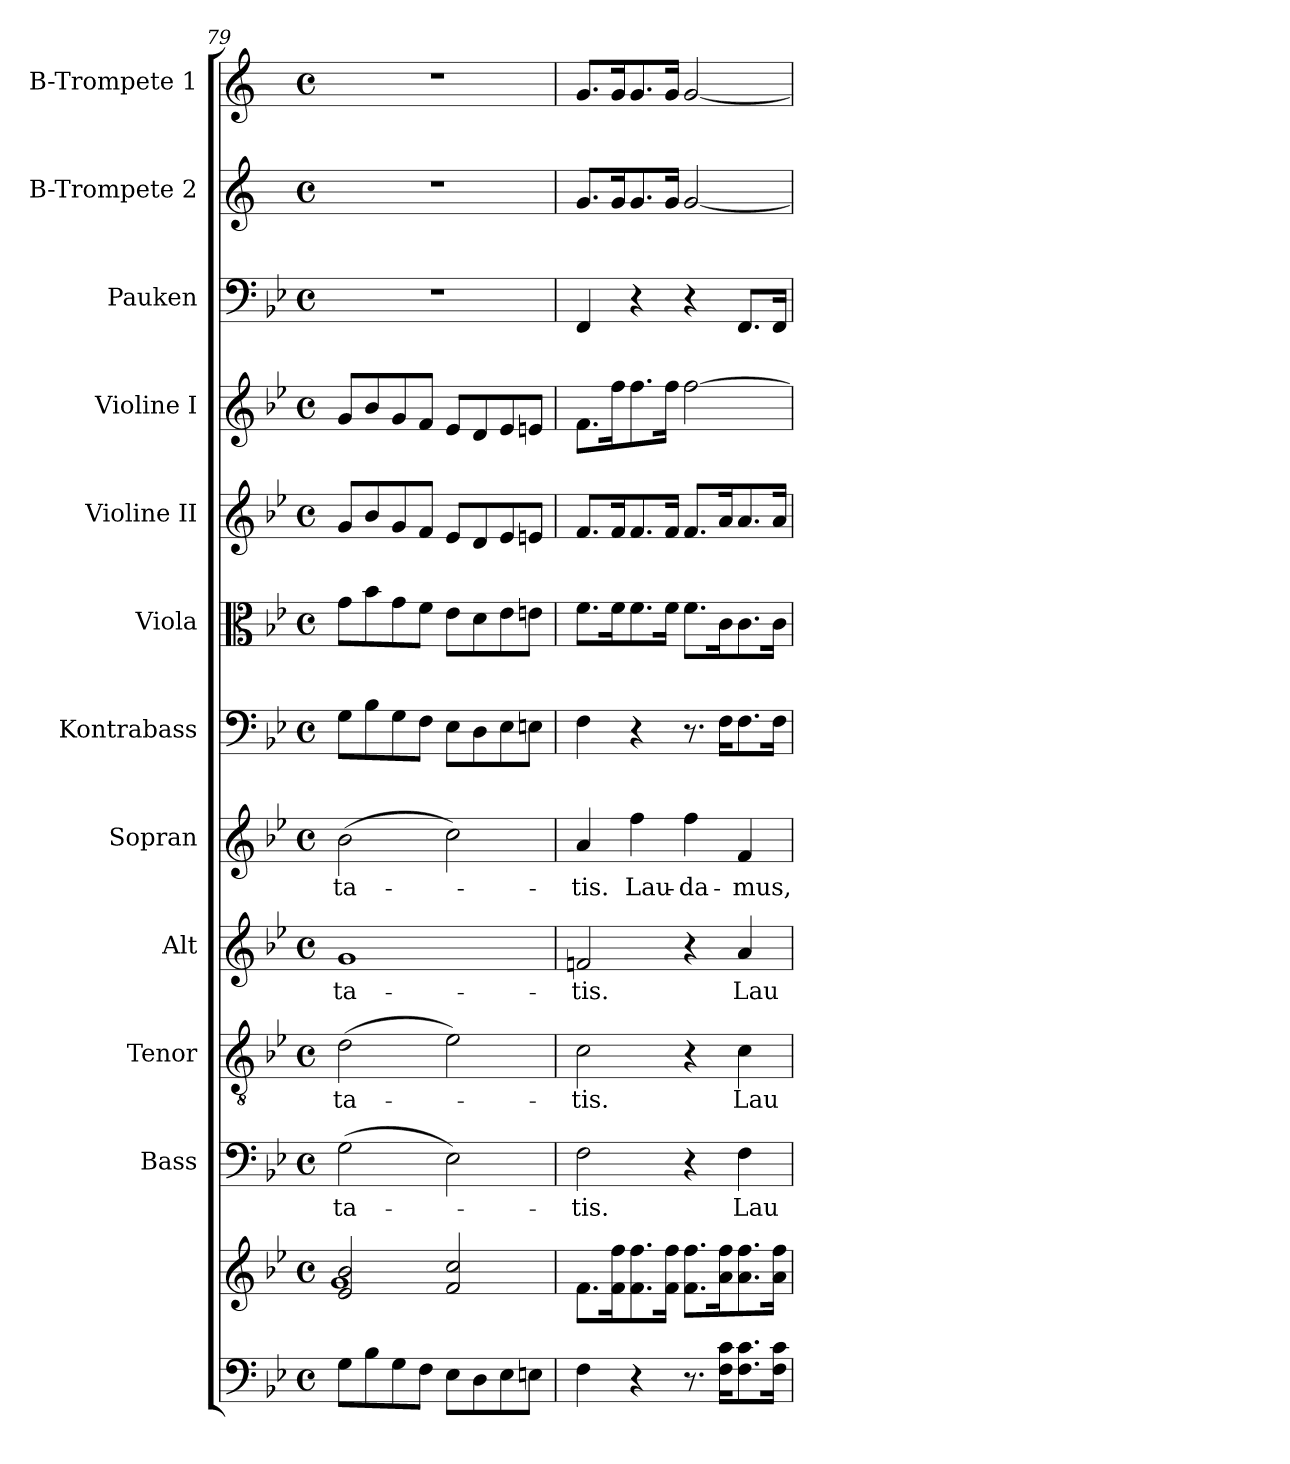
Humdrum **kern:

**kern	**kern	**kern	**text	**kern	**text	**kern	**text	**kern	**text	**kern	**kern	**kern	**kern	**kern	**kern	**kern
*part12	*part12	*part11	*part11	*part10	*part10	*part9	*part9	*part8	*part8	*part7	*part6	*part5	*part4	*part3	*part2	*part1
*staff13	*staff12	*staff11	*staff11	*staff10	*staff10	*staff9	*staff9	*staff8	*staff8	*staff7	*staff6	*staff5	*staff4	*staff3	*staff2	*staff1
*	*	*I"Bass	*	*I"Tenor	*	*I"Alt	*	*I"Sopran	*	*I"Kontrabass	*I"Viola	*I"Violine II	*I"Violine I	*I"Pauken	*I"B-Trompete 2	*I"B-Trompete 1
*	*	*I'B.	*	*I'T.	*	*I'A.	*	*I'S.	*	*I'Kb.	*I'Vla.	*I'Vl. II	*I'Vl. I	*I'Pk.	*I'B Trp. 2	*I'B Trp. 1
*clefF4	*clefG2	*clefF4	*	*clefGv2	*	*clefG2	*	*clefG2	*	*clefF4	*clefC3	*clefG2	*clefG2	*clefF4	*clefG2	*clefG2
*	*	*	*	*	*	*	*	*	*	*ITrd7c12	*	*	*	*	*ITrd1c2	*ITrd1c2
*k[b-e-]	*k[b-e-]	*k[b-e-]	*	*k[b-e-]	*	*k[b-e-]	*	*k[b-e-]	*	*k[b-e-]	*k[b-e-]	*k[b-e-]	*k[b-e-]	*k[b-e-]	*k[b-e-]	*k[b-e-]
*B-:	*B-:	*B-:	*	*B-:	*	*B-:	*	*B-:	*	*B-:	*B-:	*B-:	*B-:	*B-:	*B-:	*B-:
*M4/4	*M4/4	*M4/4	*	*M4/4	*	*M4/4	*	*M4/4	*	*M4/4	*M4/4	*M4/4	*M4/4	*M4/4	*M4/4	*M4/4
*met(c)	*met(c)	*met(c)	*	*met(c)	*	*met(c)	*	*met(c)	*	*met(c)	*met(c)	*met(c)	*met(c)	*met(c)	*met(c)	*met(c)
=79	=79	=79	=79	=79	=79	=79	=79	=79	=79	=79	=79	=79	=79	=79	=79	=79
*	*^	*	*	*	*	*	*	*	*	*	*	*	*	*	*	*
!	!	!	!	!LO:LY:b	!	!LO:LY:b	!	!LO:LY:b	!	!LO:LY:b	!	!	!	!	!	!	!
8G\L	2e-/ 2b-/	1g	(>2G\	-ta-	(>2d\	-ta-	1g	-ta-	(>2b-\	-ta-	8GG\L	8g\L	8g/L	8g/L	1r	1r	1r
8B-\	.	.	.	.	.	.	.	.	.	.	8BB-\	8b-\	8b-/	8b-/	.	.	.
8G\	.	.	.	.	.	.	.	.	.	.	8GG\	8g\	8g/	8g/	.	.	.
8F\J	.	.	.	.	.	.	.	.	.	.	8FF\J	8f\J	8f/J	8f/J	.	.	.
8E-\L	2f/ 2cc/	.	2E-\)	.	2e-\)	.	.	.	2cc\)	.	8EE-\L	8e-\L	8e-/L	8e-/L	.	.	.
8D\	.	.	.	.	.	.	.	.	.	.	8DD\	8d\	8d/	8d/	.	.	.
8E-\	.	.	.	.	.	.	.	.	.	.	8EE-\	8e-\	8e-/	8e-/	.	.	.
8En\J	.	.	.	.	.	.	.	.	.	.	8EEn\J	8en\J	8en/J	8en/J	.	.	.
*	*v	*v	*	*	*	*	*	*	*	*	*	*	*	*	*	*	*
!!LO:PB:g=z
=80	=80	=80	=80	=80	=80	=80	=80	=80	=80	=80	=80	=80	=80	=80	=80	=80
!	!	!	!LO:LY:b	!	!LO:LY:b	!	!LO:LY:b	!	!LO:LY:b	!	!	!	!	!	!	!
4F\	8.f\L	2F\	-tis.	2c\	-tis.	2fn/	-tis.	4a/	-tis.	4FF\	8.f\L	8.f/L	8.f\L	4FF/	8.f/L	8.f/L
.	16f\ 16ff\k	.	.	.	.	.	.	.	.	.	16f\k	16f/k	16ff\k	.	16f/k	16f/k
!	!	!	!	!	!	!	!	!	!LO:LY:b	!	!	!	!	!	!	!
4r	8.f\ 8.ff\	.	.	.	.	.	.	4ff\	Lau-	4r	8.f\	8.f/	8.ff\	4r	8.f/	8.f/
.	16f\ 16ff\Jk	.	.	.	.	.	.	.	.	.	16f\Jk	16f/Jk	16ff\Jk	.	16f/Jk	16f/Jk
!	!	!	!	!	!	!	!	!	!LO:LY:b	!	!	!	!	!	!	!
8.r	8.f\ 8.ff\L	4r	.	4r	.	4r	.	4ff\	-da-	8.r	8.f\L	8.f/L	[2ff\	4r	[2f/	[2f/
16F\ 16c\KL	16a\ 16ff\k	.	.	.	.	.	.	.	.	16FF\KL	16c\k	16a/k	.	.	.	.
!	!	!	!LO:LY:b	!	!LO:LY:b	!	!LO:LY:b	!	!LO:LY:b	!	!	!	!	!	!	!
8.F\ 8.c\	8.a\ 8.ff\	4F\	Lau-	4c\	Lau-	4a/	Lau-	4f/	-mus,	8.FF\	8.c\	8.a/	.	8.FF/L	.	.
16F\ 16c\Jk	16a\ 16ff\Jk	.	.	.	.	.	.	.	.	16FF\Jk	16c\Jk	16a/Jk	.	16FF/Jk	.	.
=	=	=	=	=	=	=	=	=	=	=	=	=	=	=	=	=
*-	*-	*-	*-	*-	*-	*-	*-	*-	*-	*-	*-	*-	*-	*-	*-	*-
